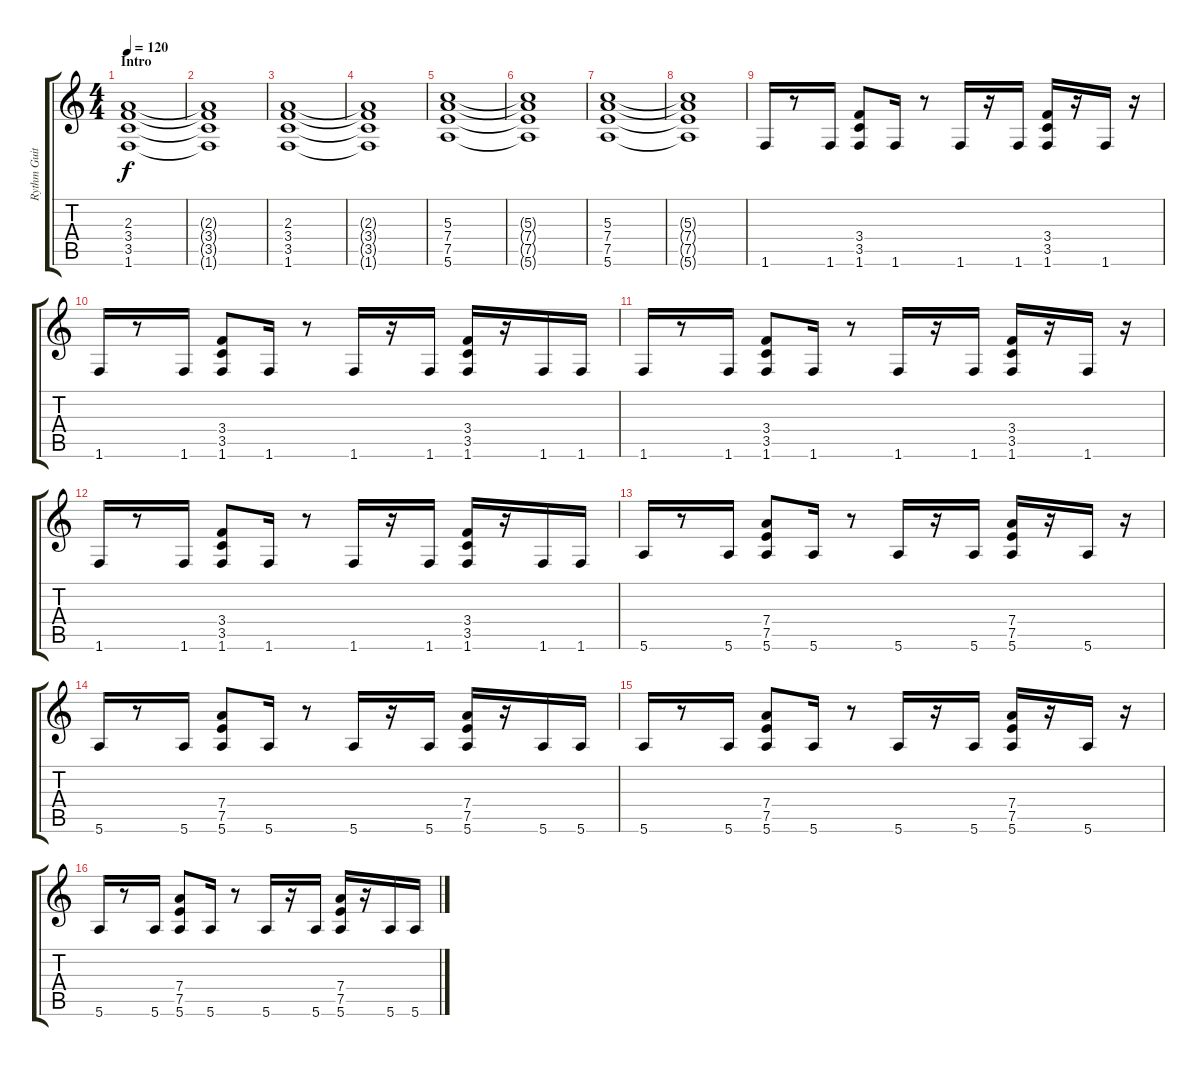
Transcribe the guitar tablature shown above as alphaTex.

\track ("Rythm Guitar" "Rythm Guit") {instrument distortionguitar}
\staff {score tabs}
\tuning (E4 B3 G3 D3 A2 E2) {hide}
\ts (4 4)
\section ("" "Intro ")
\tempo 120
\clef g2
\ks c
(2.3 3.4 3.5 1.6).1{dy f instrument distortionguitar} |
(2.3{t} 3.4{t} 3.5{t} 1.6{t}).1 |
(2.3 3.4 3.5 1.6).1 |
(2.3{t} 3.4{t} 3.5{t} 1.6{t}).1 |
(5.3 7.4 7.5 5.6).1 |
(5.3{t} 7.4{t} 7.5{t} 5.6{t}).1 |
(5.3 7.4 7.5 5.6).1 |
(5.3{t} 7.4{t} 7.5{t} 5.6{t}).1 |
1.6.16 r.8 1.6.16 (3.4 3.5 1.6).8 1.6.16 r.8 1.6.16 r.16 1.6.16 (3.4 3.5 1.6).16 r.16 1.6.16 r.16 |
1.6.16 r.8 1.6.16 (3.4 3.5 1.6).8 1.6.16 r.8 1.6.16 r.16 1.6.16 (3.4 3.5 1.6).16 r.16 1.6.16 1.6.16 |
1.6.16 r.8 1.6.16 (3.4 3.5 1.6).8 1.6.16 r.8 1.6.16 r.16 1.6.16 (3.4 3.5 1.6).16 r.16 1.6.16 r.16 |
1.6.16 r.8 1.6.16 (3.4 3.5 1.6).8 1.6.16 r.8 1.6.16 r.16 1.6.16 (3.4 3.5 1.6).16 r.16 1.6.16 1.6.16 |
5.6.16 r.8 5.6.16 (7.4 7.5 5.6).8 5.6.16 r.8 5.6.16 r.16 5.6.16 (7.4 7.5 5.6).16 r.16 5.6.16 r.16 |
5.6.16 r.8 5.6.16 (7.4 7.5 5.6).8 5.6.16 r.8 5.6.16 r.16 5.6.16 (7.4 7.5 5.6).16 r.16 5.6.16 5.6.16 |
5.6.16 r.8 5.6.16 (7.4 7.5 5.6).8 5.6.16 r.8 5.6.16 r.16 5.6.16 (7.4 7.5 5.6).16 r.16 5.6.16 r.16 |
5.6.16 r.8 5.6.16 (7.4 7.5 5.6).8 5.6.16 r.8 5.6.16 r.16 5.6.16 (7.4 7.5 5.6).16 r.16 5.6.16 5.6.16
